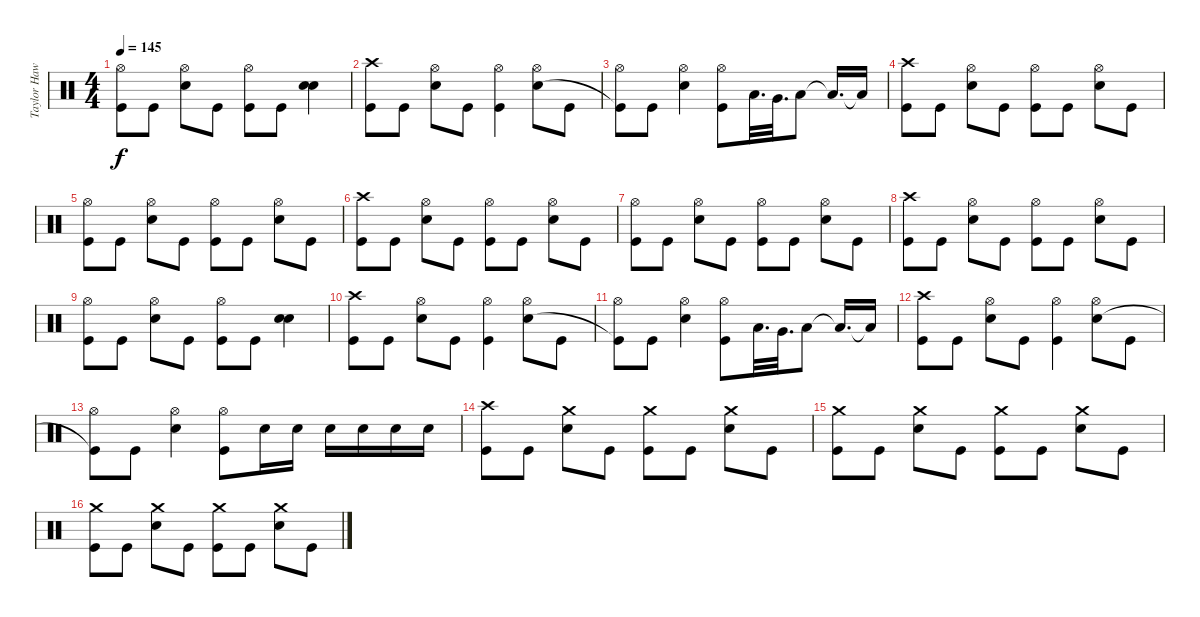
\track ("Taylor Hawkins" "Taylor Haw") {instrument percussion}
\staff {score}
\articulation defaults
\ts (4 4)
\tempo 145
\clef neutral
\ks c
("Hi-Hat (open)" "Kick (hit)").8{dy f} "Kick (hit)".8 ("Hi-Hat (open)" "Electric Snare (hit)").8 "Kick (hit)".8 ("Hi-Hat (open)" "Kick (hit)").8 "Kick (hit)".8 ("Snare (hit) 2" "Electric Snare (hit)").4 |
("Crash high (hit)" "Kick (hit)").8 "Kick (hit)".8 ("Hi-Hat (open)" "Electric Snare (hit)").8 "Kick (hit)".8 ("Hi-Hat (open)" "Kick (hit)").4 ("Hi-Hat (open)" "Electric Snare (hit)").8 "Kick (hit)".8 |
("Hi-Hat (open)" "Kick (hit)"{t}).8 "Kick (hit)".8 ("Hi-Hat (open)" "Electric Snare (hit)").4 ("Hi-Hat (open)" "Kick (hit)").8 "Low Tom (hit)".32{d} "Very Low Tom (hit)".32{d} "Low Floor Tom (hit)".8 "Low Floor Tom (hit)"{t}.16{d} "Low Floor Tom (hit)"{t}.16 |
("Crash high (hit)" "Kick (hit)").8 "Kick (hit)".8 ("Hi-Hat (open)" "Electric Snare (hit)").8 "Kick (hit)".8 ("Hi-Hat (open)" "Kick (hit)").8 "Kick (hit)".8 ("Hi-Hat (open)" "Electric Snare (hit)").8 "Kick (hit)".8 |
("Hi-Hat (open)" "Kick (hit)").8 "Kick (hit)".8 ("Hi-Hat (open)" "Electric Snare (hit)").8 "Kick (hit)".8 ("Hi-Hat (open)" "Kick (hit)").8 "Kick (hit)".8 ("Hi-Hat (open)" "Electric Snare (hit)").8 "Kick (hit)".8 |
("Crash high (hit)" "Kick (hit)").8 "Kick (hit)".8 ("Hi-Hat (open)" "Electric Snare (hit)").8 "Kick (hit)".8 ("Hi-Hat (open)" "Kick (hit)").8 "Kick (hit)".8 ("Hi-Hat (open)" "Electric Snare (hit)").8 "Kick (hit)".8 |
("Hi-Hat (open)" "Kick (hit)").8 "Kick (hit)".8 ("Hi-Hat (open)" "Electric Snare (hit)").8 "Kick (hit)".8 ("Hi-Hat (open)" "Kick (hit)").8 "Kick (hit)".8 ("Hi-Hat (open)" "Electric Snare (hit)").8 "Kick (hit)".8 |
("Crash high (hit)" "Kick (hit)").8 "Kick (hit)".8 ("Hi-Hat (open)" "Electric Snare (hit)").8 "Kick (hit)".8 ("Hi-Hat (open)" "Kick (hit)").8 "Kick (hit)".8 ("Hi-Hat (open)" "Electric Snare (hit)").8 "Kick (hit)".8 |
("Hi-Hat (open)" "Kick (hit)").8 "Kick (hit)".8 ("Hi-Hat (open)" "Electric Snare (hit)").8 "Kick (hit)".8 ("Hi-Hat (open)" "Kick (hit)").8 "Kick (hit)".8 ("Snare (hit) 2" "Electric Snare (hit)").4 |
("Crash high (hit)" "Kick (hit)").8 "Kick (hit)".8 ("Hi-Hat (open)" "Electric Snare (hit)").8 "Kick (hit)".8 ("Hi-Hat (open)" "Kick (hit)").4 ("Hi-Hat (open)" "Electric Snare (hit)").8 "Kick (hit)".8 |
("Hi-Hat (open)" "Kick (hit)"{t}).8 "Kick (hit)".8 ("Hi-Hat (open)" "Electric Snare (hit)").4 ("Hi-Hat (open)" "Kick (hit)").8 "Low Tom (hit)".32{d} "Very Low Tom (hit)".32{d} "Low Floor Tom (hit)".8 "Low Floor Tom (hit)"{t}.16{d} "Low Floor Tom (hit)"{t}.16 |
("Crash high (hit)" "Kick (hit)").8 "Kick (hit)".8 ("Hi-Hat (open)" "Electric Snare (hit)").8 "Kick (hit)".8 ("Hi-Hat (open)" "Kick (hit)").4 ("Hi-Hat (open)" "Electric Snare (hit)").8 "Kick (hit)".8 |
("Hi-Hat (open)" "Kick (hit)"{t}).8 "Kick (hit)".8 ("Hi-Hat (open)" "Electric Snare (hit)").4 ("Hi-Hat (open)" "Kick (hit)").8 "Electric Snare (hit)".16 "Electric Snare (hit)".16 "Electric Snare (hit)".16 "Electric Snare (hit)".16 "Electric Snare (hit)".16 "Electric Snare (hit)".16 |
("Crash high (hit)" "Kick (hit)").8 "Kick (hit)".8 ("Crash medium (hit)" "Electric Snare (hit)").8 "Kick (hit)".8 ("Crash medium (hit)" "Kick (hit)").8 "Kick (hit)".8 ("Crash medium (hit)" "Electric Snare (hit)").8 "Kick (hit)".8 |
("Crash medium (hit)" "Kick (hit)").8 "Kick (hit)".8 ("Crash medium (hit)" "Electric Snare (hit)").8 "Kick (hit)".8 ("Crash medium (hit)" "Kick (hit)").8 "Kick (hit)".8 ("Crash medium (hit)" "Electric Snare (hit)").8 "Kick (hit)".8 |
("Crash medium (hit)" "Kick (hit)").8 "Kick (hit)".8 ("Crash medium (hit)" "Electric Snare (hit)").8 "Kick (hit)".8 ("Crash medium (hit)" "Kick (hit)").8 "Kick (hit)".8 ("Crash medium (hit)" "Electric Snare (hit)").8 "Kick (hit)".8
